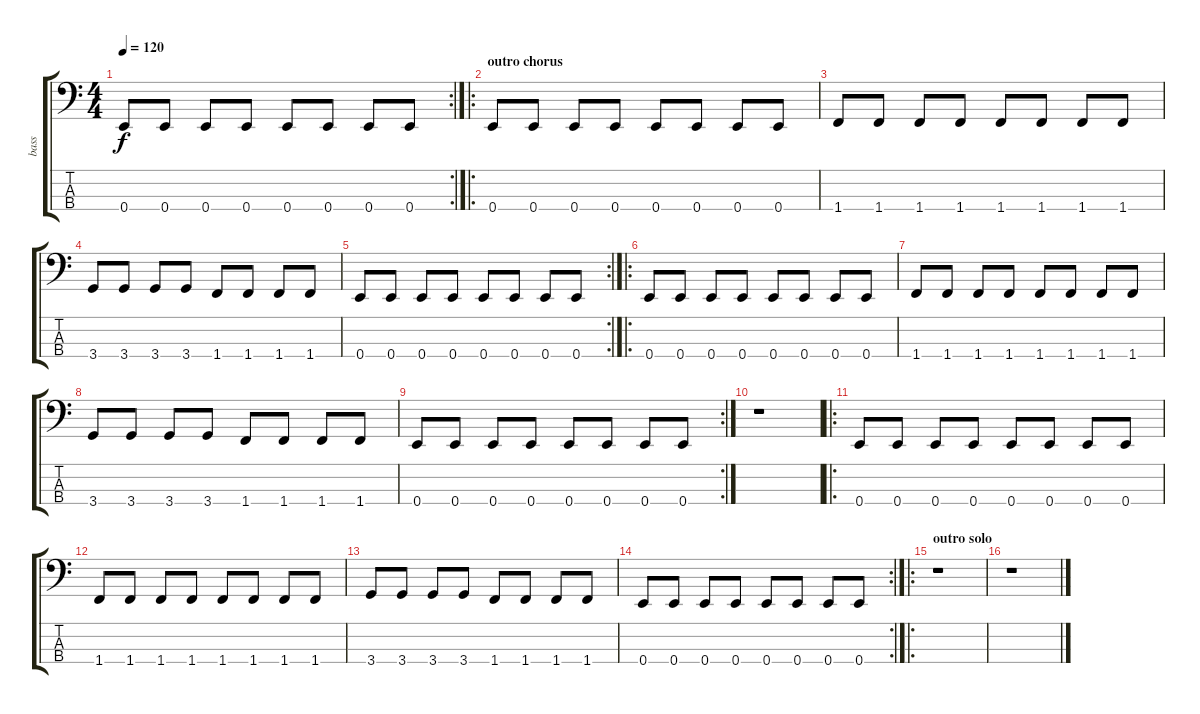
\track ("bass" "bass") {instrument electricbassfinger}
\staff {score tabs}
\tuning (G2 D2 A1 E1) {hide}
\rc 2
\ts (4 4)
\tempo 120
\clef f4
\ks c
0.4.8{dy f} 0.4.8 0.4.8 0.4.8 0.4.8 0.4.8 0.4.8 0.4.8 |
\ro
\section ("" "outro chorus")
0.4.8 0.4.8 0.4.8 0.4.8 0.4.8 0.4.8 0.4.8 0.4.8 |
1.4.8 1.4.8 1.4.8 1.4.8 1.4.8 1.4.8 1.4.8 1.4.8 |
3.4.8 3.4.8 3.4.8 3.4.8 1.4.8 1.4.8 1.4.8 1.4.8 |
\rc 2
0.4.8 0.4.8 0.4.8 0.4.8 0.4.8 0.4.8 0.4.8 0.4.8 |
\ro
0.4.8 0.4.8 0.4.8 0.4.8 0.4.8 0.4.8 0.4.8 0.4.8 |
1.4.8 1.4.8 1.4.8 1.4.8 1.4.8 1.4.8 1.4.8 1.4.8 |
3.4.8 3.4.8 3.4.8 3.4.8 1.4.8 1.4.8 1.4.8 1.4.8 |
\rc 2
0.4.8 0.4.8 0.4.8 0.4.8 0.4.8 0.4.8 0.4.8 0.4.8 |
r.1 |
\ro
0.4.8 0.4.8 0.4.8 0.4.8 0.4.8 0.4.8 0.4.8 0.4.8 |
1.4.8 1.4.8 1.4.8 1.4.8 1.4.8 1.4.8 1.4.8 1.4.8 |
3.4.8 3.4.8 3.4.8 3.4.8 1.4.8 1.4.8 1.4.8 1.4.8 |
\rc 2
0.4.8 0.4.8 0.4.8 0.4.8 0.4.8 0.4.8 0.4.8 0.4.8 |
\ro
\section ("" "outro solo")
r.1 |
r.1
